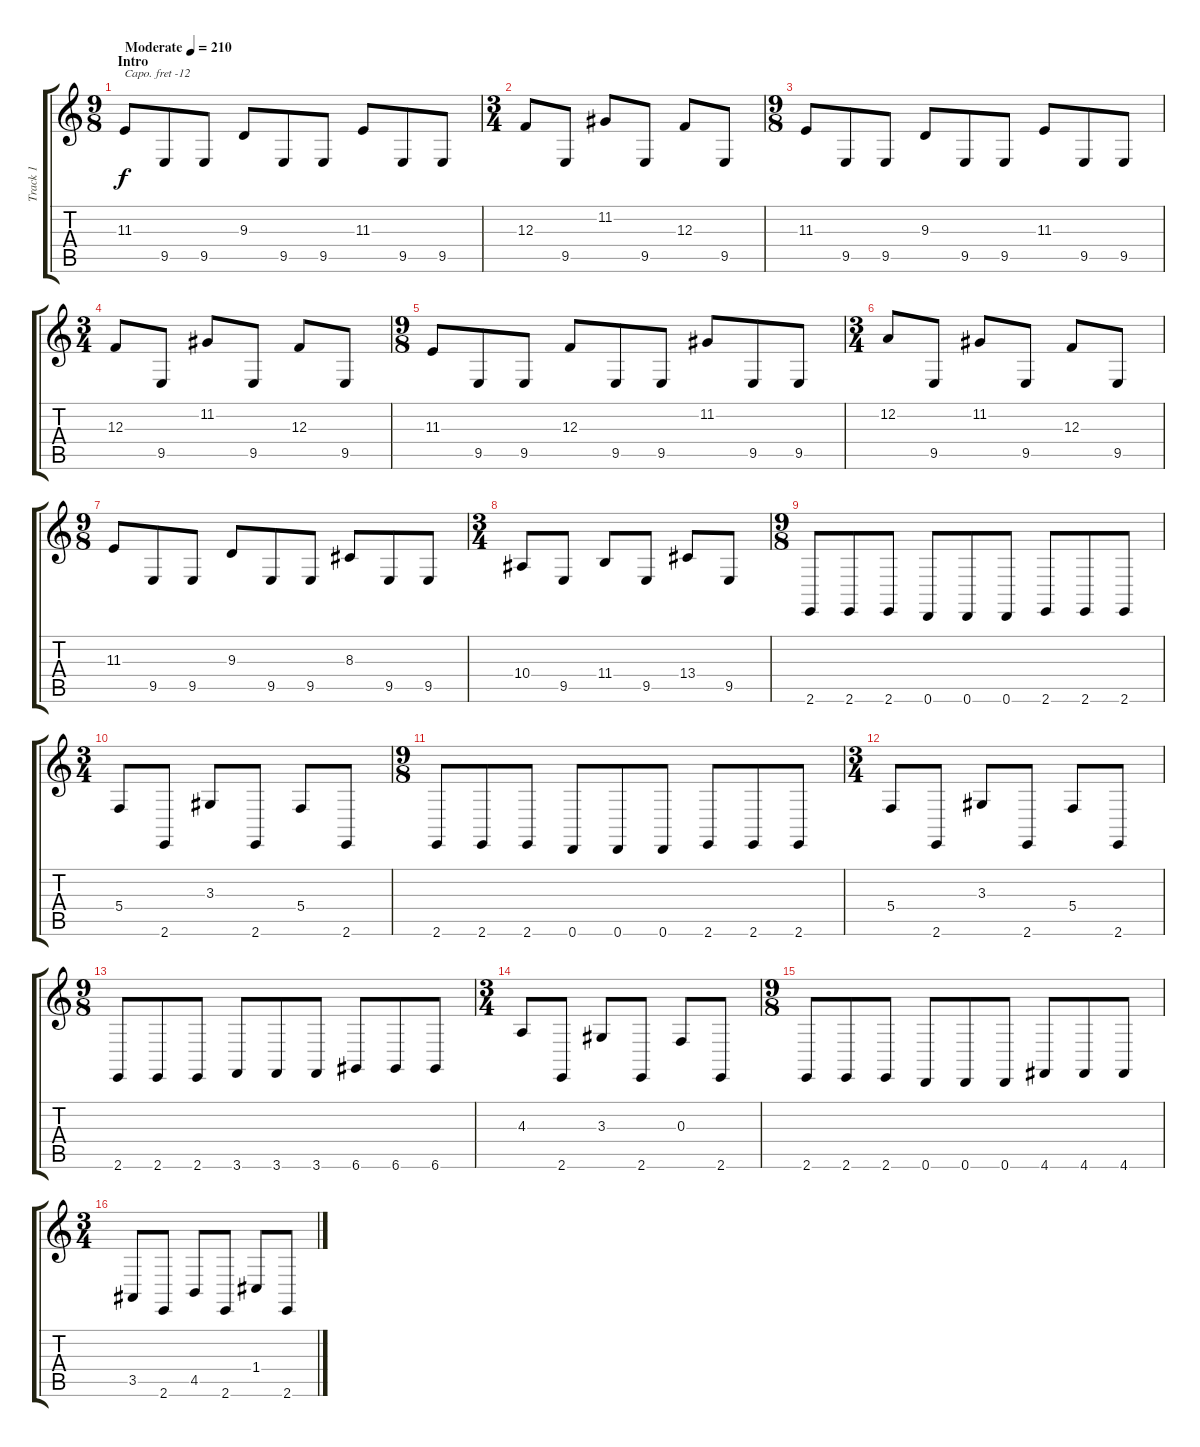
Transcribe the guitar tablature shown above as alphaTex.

\track ("Track 1" "Track 1") {instrument electricbasspick}
\staff {score tabs}
\capo -12
\tuning (D4 A3 F3 C3 G2 D2) {hide}
\ts (9 8)
\section ("" "Intro")
\tempo (210 "Moderate")
\clef g2
\ks c
11.3.8{dy f instrument electricbasspick} 9.5.8 9.5.8 9.3.8 9.5.8 9.5.8 11.3.8 9.5.8 9.5.8 |
\ts (3 4)
12.3.8 9.5.8 11.2.8 9.5.8 12.3.8 9.5.8 |
\ts (9 8)
11.3.8 9.5.8 9.5.8 9.3.8 9.5.8 9.5.8 11.3.8 9.5.8 9.5.8 |
\ts (3 4)
12.3.8 9.5.8 11.2.8 9.5.8 12.3.8 9.5.8 |
\ts (9 8)
11.3.8 9.5.8 9.5.8 12.3.8 9.5.8 9.5.8 11.2.8 9.5.8 9.5.8 |
\ts (3 4)
12.2.8 9.5.8 11.2.8 9.5.8 12.3.8 9.5.8 |
\ts (9 8)
11.3.8 9.5.8 9.5.8 9.3.8 9.5.8 9.5.8 8.3.8 9.5.8 9.5.8 |
\ts (3 4)
10.4.8 9.5.8 11.4.8 9.5.8 13.4.8 9.5.8 |
\ts (9 8)
2.6.8 2.6.8 2.6.8 0.6.8 0.6.8 0.6.8 2.6.8 2.6.8 2.6.8 |
\ts (3 4)
5.4.8 2.6.8 3.3.8 2.6.8 5.4.8 2.6.8 |
\ts (9 8)
2.6.8 2.6.8 2.6.8 0.6.8 0.6.8 0.6.8 2.6.8 2.6.8 2.6.8 |
\ts (3 4)
5.4.8 2.6.8 3.3.8 2.6.8 5.4.8 2.6.8 |
\ts (9 8)
2.6.8 2.6.8 2.6.8 3.6.8 3.6.8 3.6.8 6.6.8 6.6.8 6.6.8 |
\ts (3 4)
4.3.8 2.6.8 3.3.8 2.6.8 0.3.8 2.6.8 |
\ts (9 8)
2.6.8 2.6.8 2.6.8 0.6.8 0.6.8 0.6.8 4.6.8 4.6.8 4.6.8 |
\ts (3 4)
3.5.8 2.6.8 4.5.8 2.6.8 1.4.8 2.6.8
